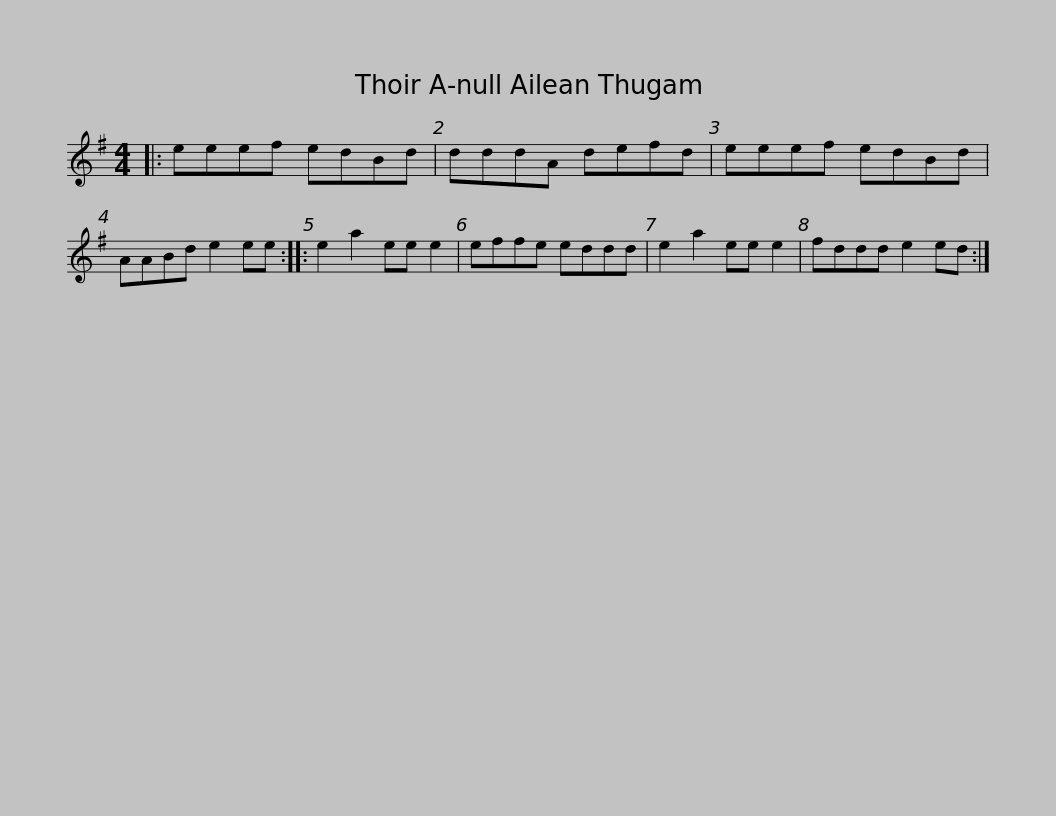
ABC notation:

X:1
L:1/8
M:4/4
I:linebreak $
K:G
V:1 treble
V:1
|: eeef edBd | dddA defd | eeef edBd | AABd e2 ee :: e2 a2 ee e2 |$ %5
 effe eddd | e2 a2 ee e2 | fddd e2 ed :| %8
